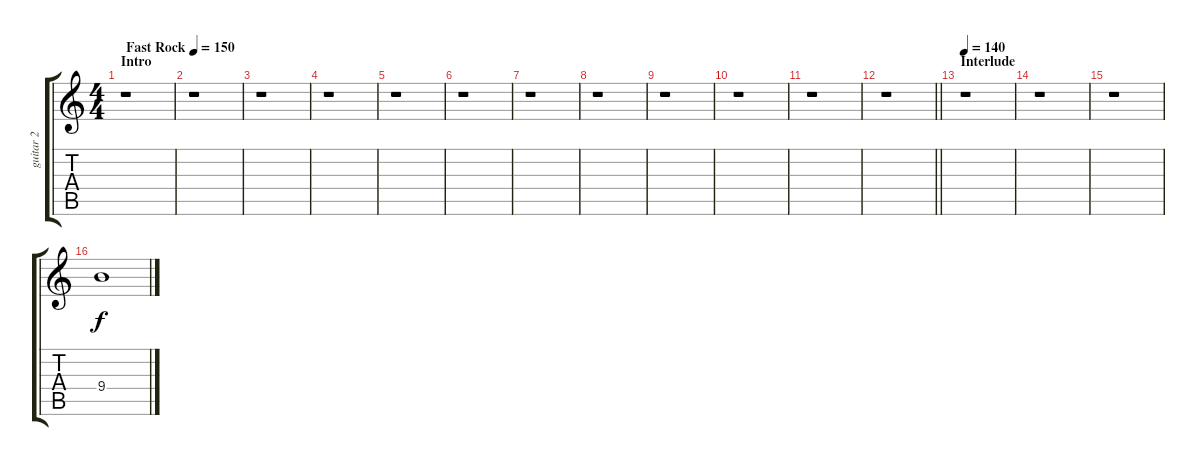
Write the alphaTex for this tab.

\track ("guitar 2" "guitar 2") {instrument electricguitarclean}
\staff {score tabs}
\tuning (E4 B3 G3 D3 A2 E2) {hide}
\ts (4 4)
\section ("" "Intro")
\tempo (150 "Fast Rock")
\clef g2
\ks c
r.1{dy f instrument electricguitarclean} |
r.1 |
r.1 |
r.1 |
r.1 |
r.1 |
r.1 |
r.1 |
r.1 |
r.1 |
r.1 |
\barLineRight lightlight
r.1 |
\section ("" "Interlude")
\tempo 140
r.1{instrument electricguitarjazz} |
r.1 |
r.1 |
9.4.1
